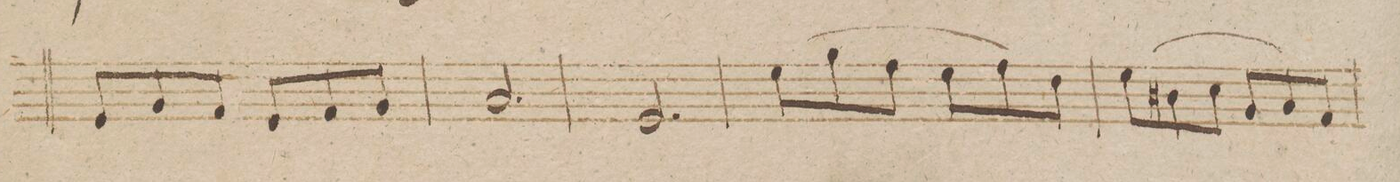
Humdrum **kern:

**kern	**dynam
*I"Viola.	*
*clefC3	*
*k[b-]	*
*M6/8	*
8F/L	.
8A/	.
8G/J	.
8F/L	.
8G/	.
8A/J	.
=106	=106
2.B-/	.
=107	=107
2.F/	.
=108	=108
(8f\L	.
8a\	.
8g\J	.
8f\L	.
8g\	.
8e\J)	.
=109	=109
(8f\L	.
8c#X\	.
8d\J	.
8A/L	.
8B-/	.
8G/J)	.
=110	=110
*-	*-
